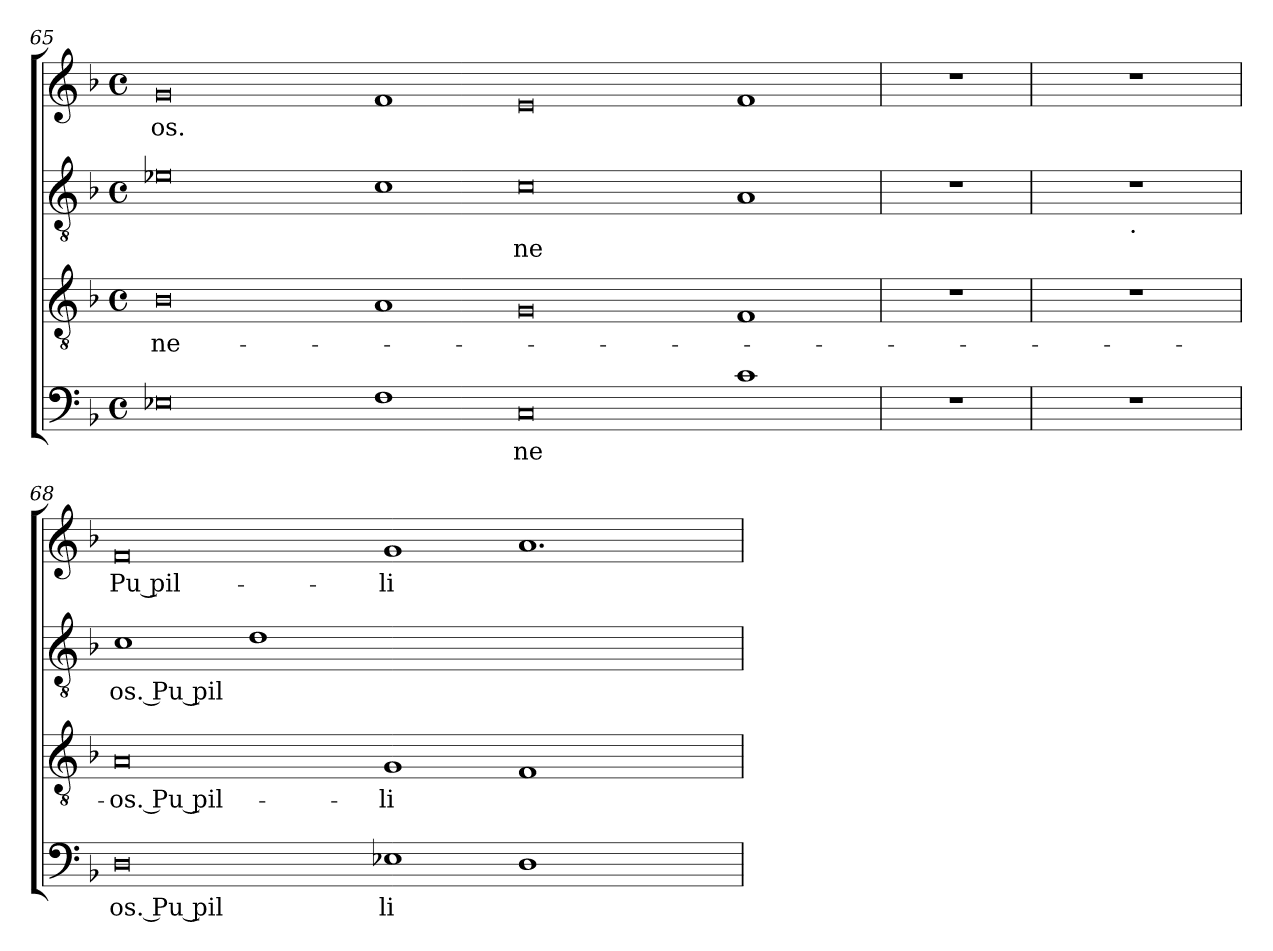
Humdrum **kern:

**kern	**text	**kern	**text	**kern	**text	**kern	**text
*part4	*part4	*part3	*part3	*part2	*part2	*part1	*part1
*staff4	*staff4	*staff3	*staff3	*staff2	*staff2	*staff1	*staff1
!!LO:LB:g=z
*clefF4	*	*clefGv2	*	*clefGv2	*	*clefG2	*
*k[b-]	*	*k[b-]	*	*k[b-]	*	*k[b-]	*
*F:	*	*F:	*	*F:	*	*F:	*
*M4/4	*	*M4/4	*	*M4/4	*	*M4/4	*
*met(c)	*	*met(c)	*	*met(c)	*	*met(c)	*
=65	=65	=65	=65	=65	=65	=65	=65
!	!	!	!LO:LY:b	!	!	!	!LO:LY:b
0E-X	.	0B-	-ne-	0e-X	.	0g	os.
1F	.	1A	.	1c	.	1f	.
!	!LO:LY:b	!	!	!	!LO:LY:b	!	!
0C	-ne	0G	.	0c	ne	0e	.
1c	.	1F	.	1A	.	1f	.
=66	=66	=66	=66	=66	=66	=66	=66
1r	.	1r	.	1r	.	1r	.
=67	=67	=67	=67	=67	=67	=67	=67
*	*	*	*	*^	*	*	*
1r	.	1r	.	1r	4...ryy	.	1r	.
!	!	!	!	!	!LO:TX:b:t=.	!	!	!
.	.	.	.	.	2ryy	.	.	.
.	.	.	.	.	32ryy	.	.	.
=68	=68	=68	=68	=68	=68	=68	=68	=68
!	!LO:LY:b:rj	!	!LO:LY:b:rj	!	!	!LO:LY:b:rj	!	!LO:LY:b:rj
*	*	*	*	*v	*v	*	*	*
0D	os. Pu pil	0A	-os. Pu pil-	1c	os. Pu pil	0f	Pu pil-
.	.	.	.	1d	.	.	.
!	!LO:LY:b	!	!LO:LY:b	!	!	!	!LO:LY:b
1E-X	li	1G	-li	0ryy	.	1g	-li
1D	.	1F	.	.	.	1.a	.
2ryy	.	2ryy	.	2ryy	.	.	.
=	=	=	=	=	=	=	=
*-	*-	*-	*-	*-	*-	*-	*-
